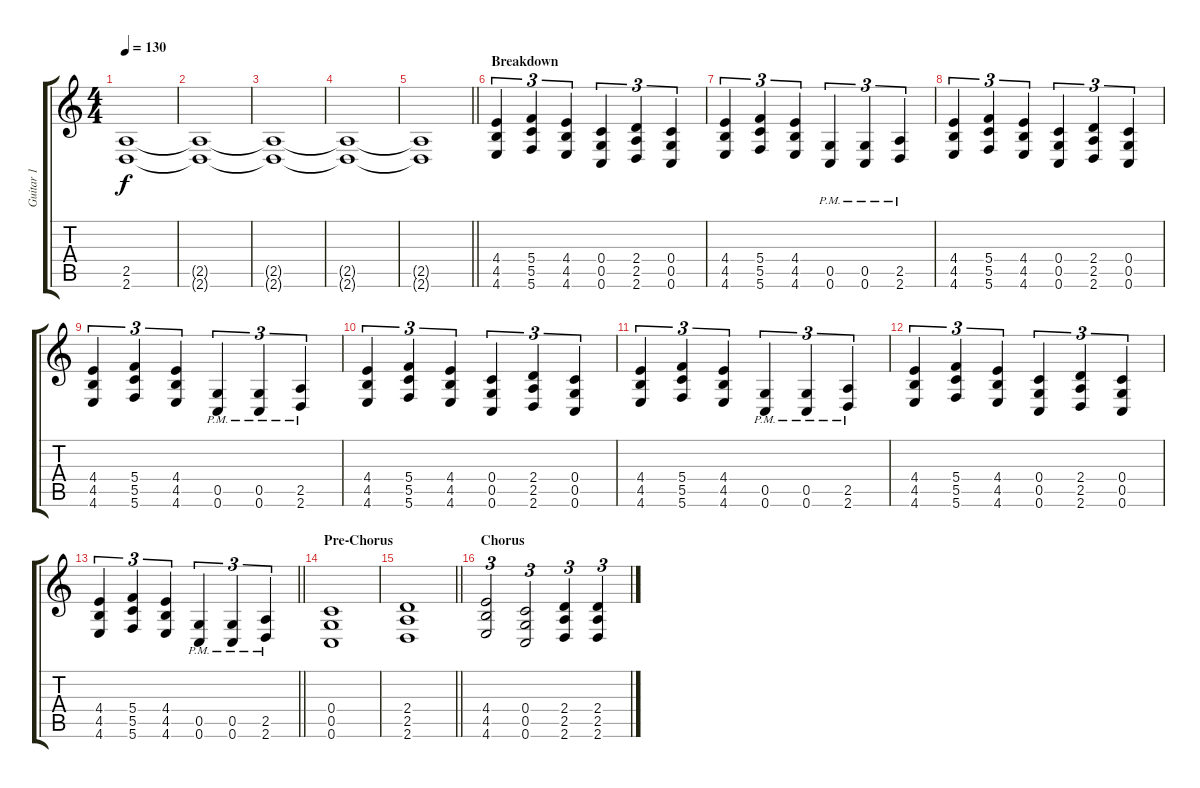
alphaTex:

\track ("Guitar 1" "Guitar 1") {instrument distortionguitar}
\staff {score tabs}
\tuning (D4 A3 F3 C3 G2 C2) {hide}
\ts (4 4)
\tempo 130
\clef g2
\ks c
(2.5{t} 2.6{t}).1{dy f} |
(2.5{t} 2.6{t}).1 |
(2.5{t} 2.6{t}).1 |
(2.5{t} 2.6{t}).1 |
\barLineRight lightlight
(2.5{t} 2.6{t}).1 |
\section ("" "Breakdown")
(4.4 4.5 4.6).4{tu (3 2) beam merge} (5.4 5.5 5.6).4{tu (3 2) beam merge} (4.4 4.5 4.6).4{tu (3 2) beam merge} (0.4 0.5 0.6).4{tu (3 2) beam merge} (2.4 2.5 2.6).4{tu (3 2) beam merge} (0.4 0.5 0.6).4{tu (3 2)} |
(4.4 4.5 4.6).4{tu (3 2) beam merge} (5.4 5.5 5.6).4{tu (3 2) beam merge} (4.4 4.5 4.6).4{tu (3 2) beam merge} (0.5{pm} 0.6{pm}).4{tu (3 2) beam merge} (0.5{pm} 0.6{pm}).4{tu (3 2) beam merge} (2.5{pm} 2.6{pm}).4{tu (3 2)} |
(4.4 4.5 4.6).4{tu (3 2) beam merge} (5.4 5.5 5.6).4{tu (3 2) beam merge} (4.4 4.5 4.6).4{tu (3 2) beam merge} (0.4 0.5 0.6).4{tu (3 2) beam merge} (2.4 2.5 2.6).4{tu (3 2) beam merge} (0.4 0.5 0.6).4{tu (3 2)} |
(4.4 4.5 4.6).4{tu (3 2) beam merge} (5.4 5.5 5.6).4{tu (3 2) beam merge} (4.4 4.5 4.6).4{tu (3 2) beam merge} (0.5{pm} 0.6{pm}).4{tu (3 2) beam merge} (0.5{pm} 0.6{pm}).4{tu (3 2) beam merge} (2.5{pm} 2.6{pm}).4{tu (3 2)} |
(4.4 4.5 4.6).4{tu (3 2) beam merge} (5.4 5.5 5.6).4{tu (3 2) beam merge} (4.4 4.5 4.6).4{tu (3 2) beam merge} (0.4 0.5 0.6).4{tu (3 2) beam merge} (2.4 2.5 2.6).4{tu (3 2) beam merge} (0.4 0.5 0.6).4{tu (3 2)} |
(4.4 4.5 4.6).4{tu (3 2) beam merge} (5.4 5.5 5.6).4{tu (3 2) beam merge} (4.4 4.5 4.6).4{tu (3 2) beam merge} (0.5{pm} 0.6{pm}).4{tu (3 2) beam merge} (0.5{pm} 0.6{pm}).4{tu (3 2) beam merge} (2.5{pm} 2.6{pm}).4{tu (3 2)} |
(4.4 4.5 4.6).4{tu (3 2) beam merge} (5.4 5.5 5.6).4{tu (3 2) beam merge} (4.4 4.5 4.6).4{tu (3 2) beam merge} (0.4 0.5 0.6).4{tu (3 2) beam merge} (2.4 2.5 2.6).4{tu (3 2) beam merge} (0.4 0.5 0.6).4{tu (3 2)} |
\barLineRight lightlight
(4.4 4.5 4.6).4{tu (3 2) beam merge} (5.4 5.5 5.6).4{tu (3 2) beam merge} (4.4 4.5 4.6).4{tu (3 2) beam merge} (0.5{pm} 0.6{pm}).4{tu (3 2) beam merge} (0.5{pm} 0.6{pm}).4{tu (3 2) beam merge} (2.5{pm} 2.6{pm}).4{tu (3 2)} |
\section ("" "Pre-Chorus")
(0.4 0.5 0.6).1 |
\barLineRight lightlight
(2.4 2.5 2.6).1 |
\section ("" "Chorus")
(4.4 4.5 4.6).2{tu (3 2)} (0.4 0.5 0.6).2{tu (3 2) beam merge} (2.4 2.5 2.6).4{tu (3 2) beam merge} (2.4 2.5 2.6).4{tu (3 2)}
